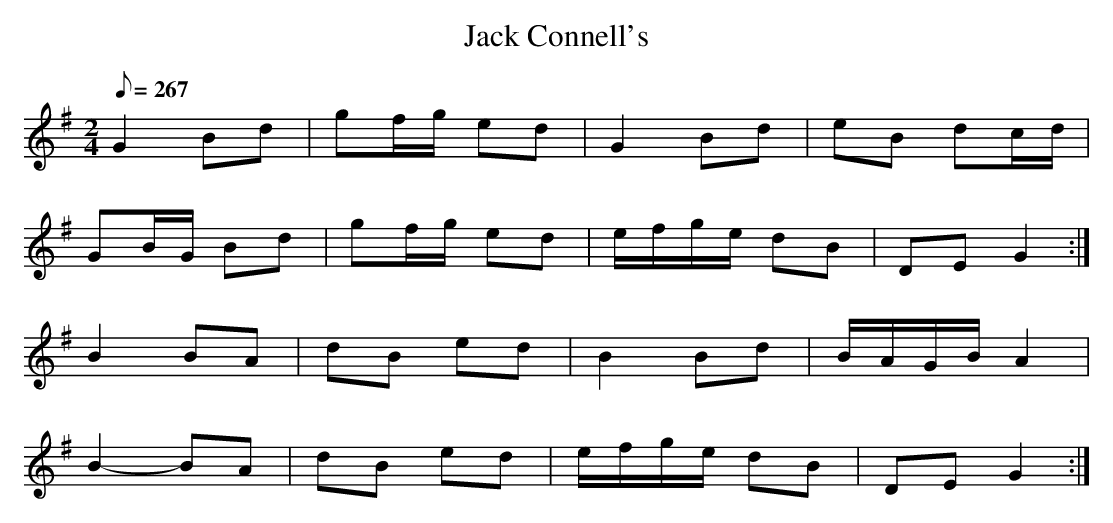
X:1
T: Jack Connell's
L: 1/8
M: 2/4
Q: 267
K: G
G2 Bd|gf/g/ ed|G2 Bd|eB dc/d/|
GB/G/ Bd|gf/g/ ed|e/f/g/e/ dB|DE G2 :|
B2 BA|dB ed|B2 Bd|B/A/G/B/ A2|
B2-BA|dB ed|e/f/g/e/ dB|DE G2 :|
